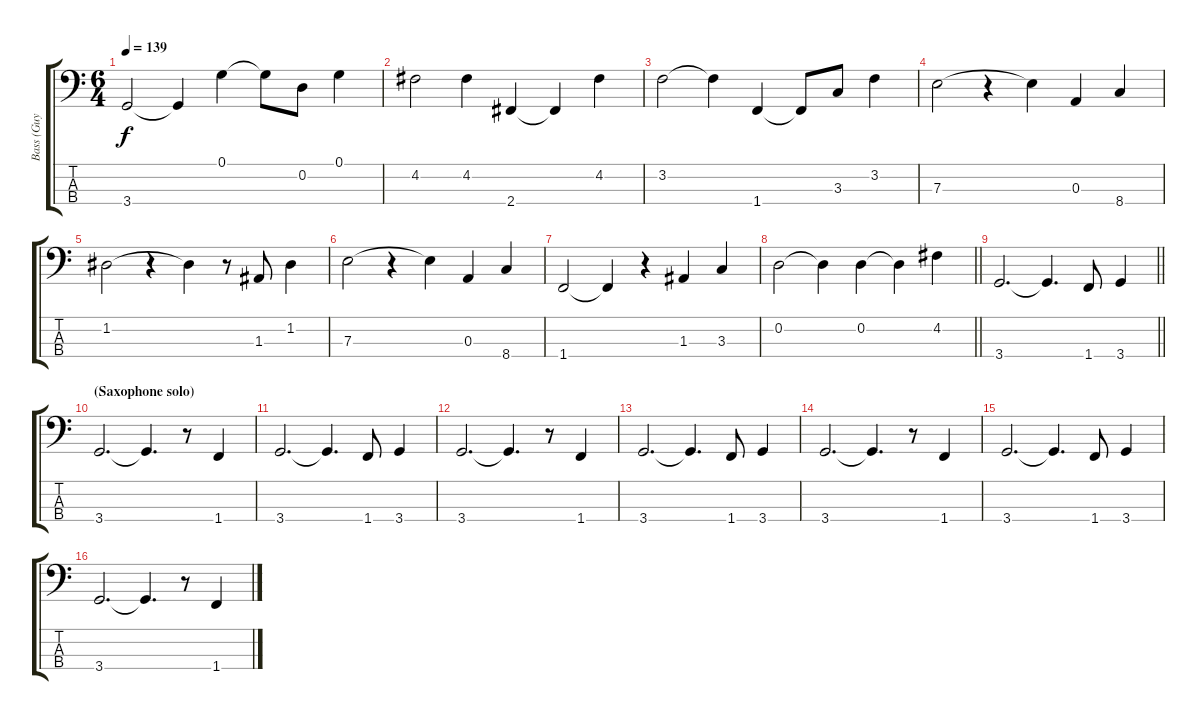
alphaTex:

\track ("Bass (Guy Pratt)" "Bass (Guy ") {instrument electricbassfinger}
\staff {score tabs}
\tuning (G2 D2 A1 E1) {hide}
\ts (6 4)
\tempo 139
\clef f4
\ks c
3.4.2{dy f} 3.4{t}.4 0.1.4 0.1{t}.8 0.2.8 0.1.4 |
4.2.2 4.2.4 2.4.4 2.4{t}.4 4.2.4 |
3.2.2 3.2{t}.4 1.4.4 1.4{t}.8 3.3.8 3.2.4 |
7.3.2 r.4 7.3{t}.4 0.3.4 8.4.4 |
1.2.2 r.4 1.2{t}.4 r.8 1.3.8 1.2.4 |
7.3.2 r.4 7.3{t}.4 0.3.4 8.4.4 |
1.4.2 1.4{t}.4 r.4 1.3.4 3.3.4 |
\barLineRight lightlight
0.2.2 0.2{t}.4 0.2.4 0.2{t}.4 4.2.4 |
\barLineRight lightlight
3.4.2{d} 3.4{t}.4{d} 1.4.8 3.4.4 |
\section ("" "(Saxophone solo)")
3.4.2{d} 3.4{t}.4{d} r.8 1.4.4 |
3.4.2{d} 3.4{t}.4{d} 1.4.8 3.4.4 |
3.4.2{d} 3.4{t}.4{d} r.8 1.4.4 |
3.4.2{d} 3.4{t}.4{d} 1.4.8 3.4.4 |
3.4.2{d} 3.4{t}.4{d} r.8 1.4.4 |
3.4.2{d} 3.4{t}.4{d} 1.4.8 3.4.4 |
3.4.2{d} 3.4{t}.4{d} r.8 1.4.4
